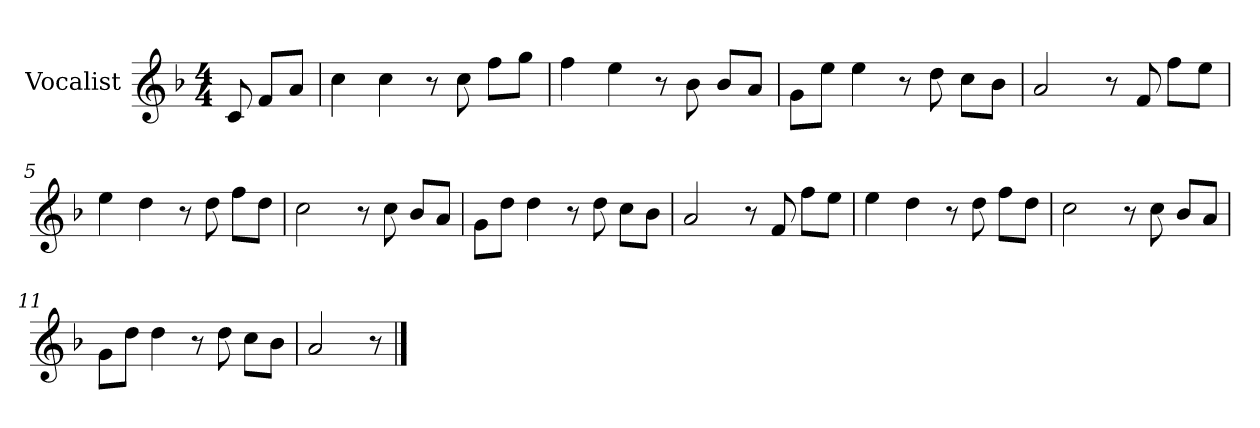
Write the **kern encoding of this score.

**kern
*part1
*staff1
*I"Vocalist
*k[b-]
*F:
*M4/4
=
8c
8fL
8aJ
=1
4cc
4cc
8r
8cc
8ffL
8ggJ
=2
4ff
4ee
8r
8b-
8b-L
8aJ
=3
8gL
8eeJ
4ee
8r
8dd
8ccL
8b-J
=4
2a
8r
8f
8ffL
8eeJ
=5
4ee
4dd
8r
8dd
8ffL
8ddJ
=6
2cc
8r
8cc
8b-L
8aJ
=7
8gL
8ddJ
4dd
8r
8dd
8ccL
8b-J
=8
2a
8r
8f
8ffL
8eeJ
=9
4ee
4dd
8r
8dd
8ffL
8ddJ
=10
2cc
8r
8cc
8b-L
8aJ
=11
8gL
8ddJ
4dd
8r
8dd
8ccL
8b-J
=12
2a
8r
==
*-
